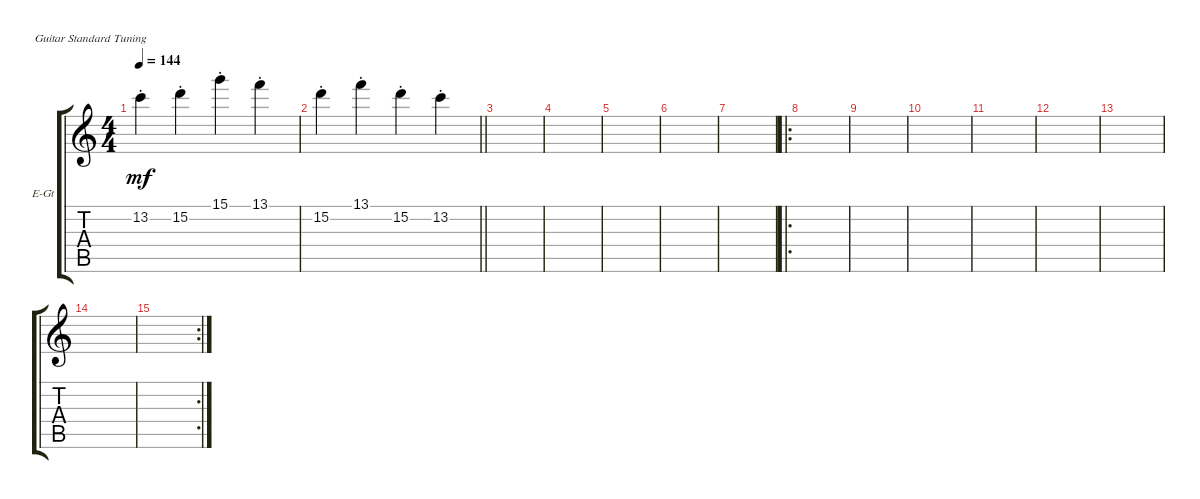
\bracketExtendMode groupsimilarinstruments
\firstSystemTrackNameOrientation horizontal
\otherSystemsTrackNameOrientation horizontal
\track ("Delay Effects" "E-Gt") {instrument distortionguitar}
\staff {score tabs}
\tuning (E4 B3 G3 D3 A2 E2)
\ts (4 4)
\tempo 144
\clef g2
\ks c
13.2{st}.4{dy mf} 15.2{st}.4 15.1{st}.4 13.1{st}.4 |
\barLineRight lightlight
15.2{st}.4 13.1{st}.4 15.2{st}.4 13.2{st}.4 |
|
|
|
|
|
\ro
|
|
|
|
|
|
|
\rc 2
